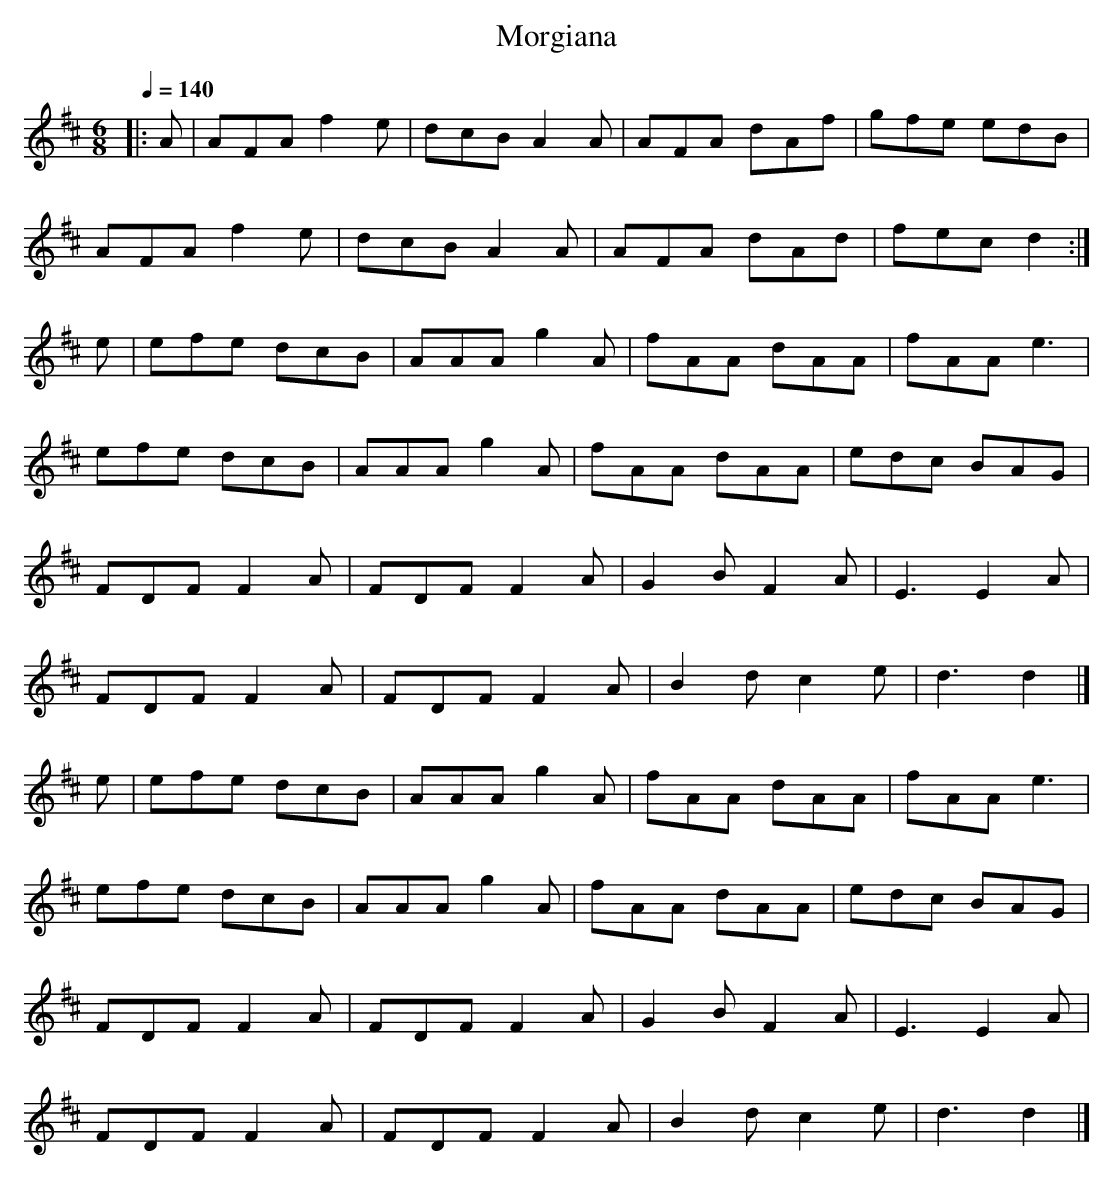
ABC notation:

X:1
T:Morgiana
M:6/8
L:1/8
Q:1/4=140
K:D
|:A|AFA f2e|dcB A2A|AFA dAf|gfe edB|
AFA f2e|dcB A2A|AFA dAd|fec d2:|]
e|efe dcB|AAA g2A|fAA dAA|fAA e3|
efe dcB|AAA g2A|fAA dAA|edc BAG|
FDF F2A|FDF F2A|G2B F2A|E3 E2 A|
FDF F2A|FDF F2A|B2d c2e|d3 d2|]
e|efe dcB|AAA g2A|fAA dAA|fAA e3|
efe dcB|AAA g2A|fAA dAA|edc BAG|
FDF F2A|FDF F2A|G2B F2A|E3 E2 A|
FDF F2A|FDF F2A|B2d c2e|d3 d2|]
